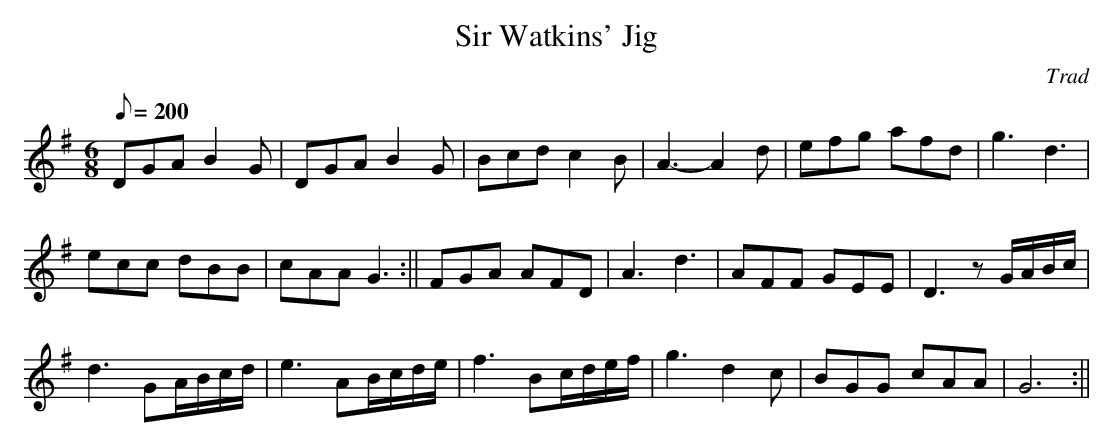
X:1
T:Sir Watkins' Jig
M:6/8
L:1/8
Q:200
C:Trad
K:G
DGA B2G|DGA B2G|Bcd c2B|A3-A2d|efg afd|g3d3|!ecc dBB|cAAG3:||
FGA AFD|A3d3|AFF GEE|D3zG/A/B/c/|!d3 GA/B/c/d/|e3 AB/c/d/e/|
f3 Bc/d/e/f/|g3d2c|BGG cAA|G6:||
